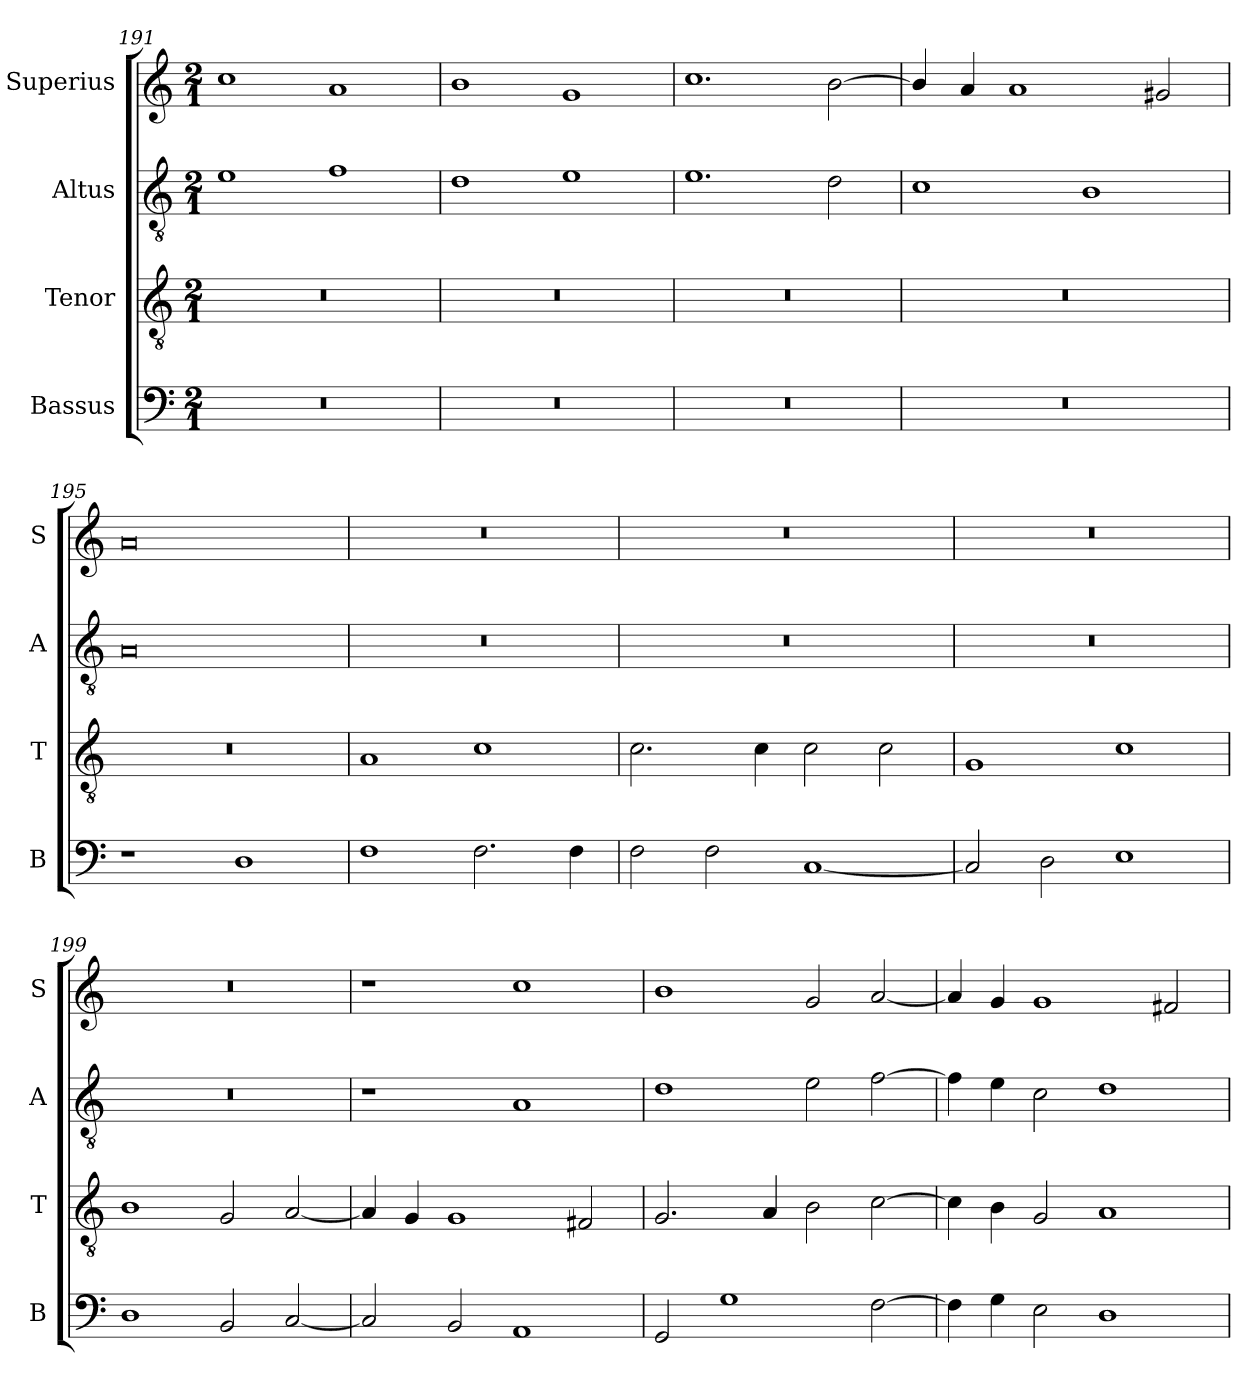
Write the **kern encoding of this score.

**kern	**kern	**kern	**kern
*part4	*part3	*part2	*part1
*staff4	*staff3	*staff2	*staff1
*I"Bassus	*I"Tenor	*I"Altus	*I"Superius
*I'B	*I'T	*I'A	*I'S
*clefF4	*clefGv2	*clefGv2	*clefG2
*k[]	*k[]	*k[]	*k[]
*M2/1	*M2/1	*M2/1	*M2/1
=191	=191	=191	=191
0r	0r	1e\	1cc\
.	.	1f\	1a/
=192	=192	=192	=192
0r	0r	1d\	1b\
.	.	1e\	1g/
=193	=193	=193	=193
0r	0r	1.e\	1.cc\
.	.	2d\	[2b\
=194	=194	=194	=194
0r	0r	1c\	4b/]
.	.	.	4a/
.	.	.	1a/
.	.	1B\	.
.	.	.	2g#X/
=195	=195	=195	=195
1r	0r	0A	0a
1D\	.	.	.
=196	=196	=196	=196
1F\	1A/	0r	0r
2.F\	1c\	.	.
4F\	.	.	.
=197	=197	=197	=197
2F\	2.c\	0r	0r
2F\	.	.	.
.	4c\	.	.
[1C/	2c\	.	.
.	2c\	.	.
=198	=198	=198	=198
2C/]	1G/	0r	0r
2D\	.	.	.
1E\	1c\	.	.
=199	=199	=199	=199
1D\	1B\	0r	0r
2BB/	2G/	.	.
[2C/	[2A/	.	.
=200	=200	=200	=200
2C/]	4A/]	1r	1r
.	4G/	.	.
2BB/	1G/	.	.
1AA/	.	1A/	1cc\
.	2F#X/	.	.
=201	=201	=201	=201
2GG/	2.G/	1d\	1b\
1G\	.	.	.
.	4A/	.	.
.	2B\	2e\	2g/
[2F\	[2c\	[2f\	[2a/
=202	=202	=202	=202
4F\]	4c\]	4f\]	4a/]
4G\	4B\	4e\	4g/
2E\	2G/	2c\	1g/
1D\	1A/	1d\	.
.	.	.	2f#X/
=	=	=	=
*-	*-	*-	*-
